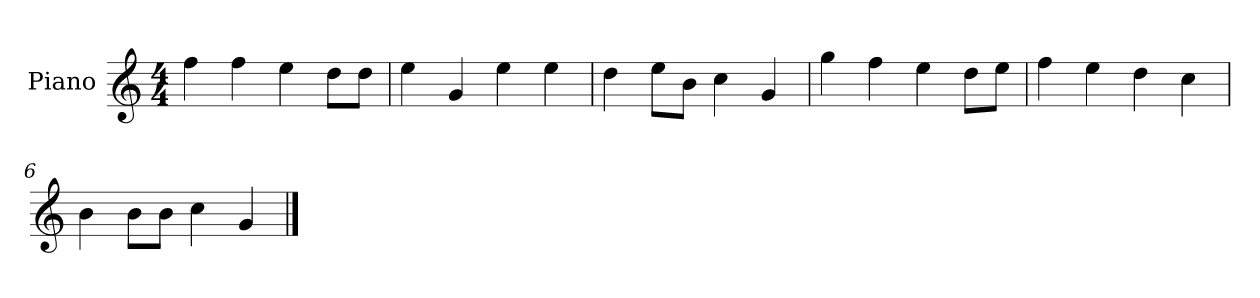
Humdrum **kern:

**kern
*part1
*staff1
*I"Piano
*I'P-no
*clefG2
*k[]
*M4/4
*MM90
=1
4ff\
4ff\
4ee\
8dd\L
8dd\J
=2
4ee\
4g/
4ee\
4ee\
=3
4dd\
8ee\L
8b\J
4cc\
4g/
=4
4gg\
4ff\
4ee\
8dd\L
8ee\J
=5
4ff\
4ee\
4dd\
4cc\
=6
4b\
8b\L
8b\J
4cc\
4g/
==
*-
